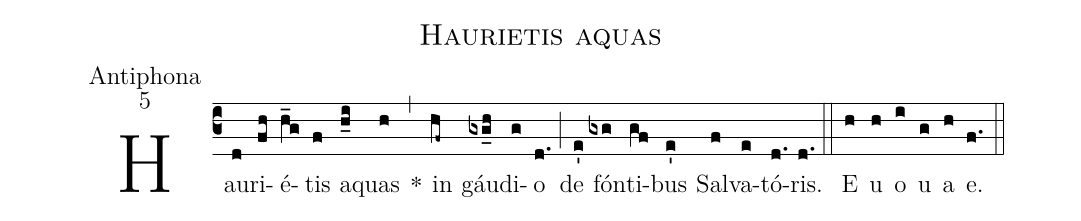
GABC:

name:Haurietis aquas;
office-part:Antiphona;
mode:5;
%%
(c3) Hau(d)ri(fh)é(h_g)tis(f) a(h_i)quas(h) *(,) in(hf~) gáu(gxg_h)di(g)o(d.) (;) de(e') fón(gxg)ti(gf)bus(e') Sal(f)va(e)tó(d.)ris.(d.) (::) <eu>E(h) u(h) o(i) u(g) a(h) e.</eu>(f.) (::)
